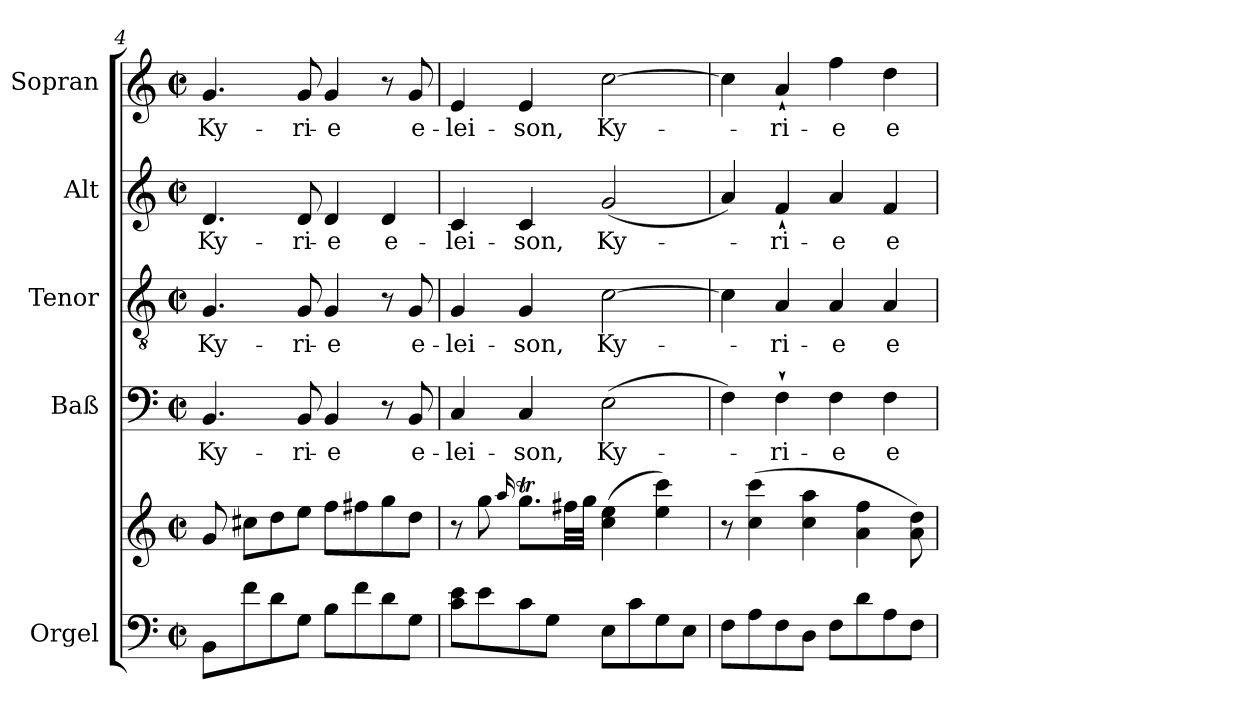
**kern	**kern	**kern	**text	**kern	**text	**kern	**text	**kern	**text
*part5	*part5	*part4	*part4	*part3	*part3	*part2	*part2	*part1	*part1
*staff6	*staff5	*staff4	*staff4	*staff3	*staff3	*staff2	*staff2	*staff1	*staff1
*I"Orgel	*	*I"Baß	*	*I"Tenor	*	*I"Alt	*	*I"Sopran	*
*clefF4	*clefG2	*clefF4	*	*clefGv2	*	*clefG2	*	*clefG2	*
*k[]	*k[]	*k[]	*	*k[]	*	*k[]	*	*k[]	*
*C:	*C:	*C:	*	*C:	*	*C:	*	*C:	*
*M2/2	*M2/2	*M2/2	*	*M2/2	*	*M2/2	*	*M2/2	*
*met(c|)	*met(c|)	*met(c|)	*	*met(c|)	*	*met(c|)	*	*met(c|)	*
=4	=4	=4	=4	=4	=4	=4	=4	=4	=4
!	!	!	!LO:LY:b	!	!LO:LY:b	!	!LO:LY:b	!	!LO:LY:b
8BB\L	8g/	4.BB/	Ky-	4.G/	Ky-	4.d/	Ky-	4.g/	Ky-
8f\	8cc#X\L	.	.	.	.	.	.	.	.
8d\	8dd\	.	.	.	.	.	.	.	.
!	!	!	!LO:LY:b	!	!LO:LY:b	!	!LO:LY:b	!	!LO:LY:b
8G\J	8ee\J	8BB/	-ri-	8G/	-ri-	8d/	-ri-	8g/	-ri-
!	!	!	!LO:LY:b	!	!LO:LY:b	!	!LO:LY:b	!	!LO:LY:b
8B\L	8ff\L	4BB/	-e	4G/	-e	4d/	-e	4g/	-e
8f\	8ff#X\	.	.	.	.	.	.	.	.
!	!	!	!	!	!	!	!LO:LY:b	!	!
8d\	8gg\	8r	.	8r	.	4d/	e-	8r	.
!	!	!	!LO:LY:b	!	!LO:LY:b	!	!	!	!LO:LY:b
8G\J	8dd\J	8BB/	e-	8G/	e-	.	.	8g/	e-
!!LO:LB:g=z
=5	=5	=5	=5	=5	=5	=5	=5	=5	=5
!	!	!	!LO:LY:b	!	!LO:LY:b	!	!LO:LY:b	!	!LO:LY:b
8c\ 8e\L	8r	4C/	-lei-	4G/	-lei-	4c/	-lei-	4e/	-lei-
8e\	8gg\	.	.	.	.	.	.	.	.
.	16qqaa/	.	.	.	.	.	.	.	.
!	!	!	!LO:LY:b	!	!LO:LY:b	!	!LO:LY:b	!	!LO:LY:b
8c\	8.ggT\L	4C/	-son,	4G/	-son,	4c/	-son,	4e/	-son,
8G\J	.	.	.	.	.	.	.	.	.
.	32ff#X\LL	.	.	.	.	.	.	.	.
.	32gg\JJJ	.	.	.	.	.	.	.	.
!	!	!	!LO:LY:b	!	!LO:LY:b	!	!LO:LY:b	!	!LO:LY:b
8E\L	(>4cc\ 4ee\	(>2E\	Ky-	[2c\	Ky-	(<2g/	Ky-	[2cc\	Ky-
8c\	.	.	.	.	.	.	.	.	.
8G\	4ee\ 4ccc\)	.	.	.	.	.	.	.	.
8E\J	.	.	.	.	.	.	.	.	.
=6	=6	=6	=6	=6	=6	=6	=6	=6	=6
8F\L	8r	4F\)	.	4c\]	.	4a/)	.	4cc\]	.
8A\	(>4cc\ 4ccc\	.	.	.	.	.	.	.	.
!	!	!	!LO:LY:b	!	!LO:LY:b	!	!LO:LY:b	!	!LO:LY:b
8F\	.	4F`>\	-ri-	4A/	-ri-	4f`>/	-ri-	4a`>/	-ri-
8D\J	4cc\ 4aa\	.	.	.	.	.	.	.	.
!	!	!	!LO:LY:b	!	!LO:LY:b	!	!LO:LY:b	!	!LO:LY:b
8F\L	.	4F\	-e	4A/	-e	4a/	-e	4ff\	-e
8d\	4a\ 4ff\	.	.	.	.	.	.	.	.
!	!	!	!LO:LY:b	!	!LO:LY:b	!	!LO:LY:b	!	!LO:LY:b
8A\	.	4F\	e-	4A/	e-	4f/	e-	4dd\	e-
8F\J	8a\ 8dd\)	.	.	.	.	.	.	.	.
=	=	=	=	=	=	=	=	=	=
*-	*-	*-	*-	*-	*-	*-	*-	*-	*-
